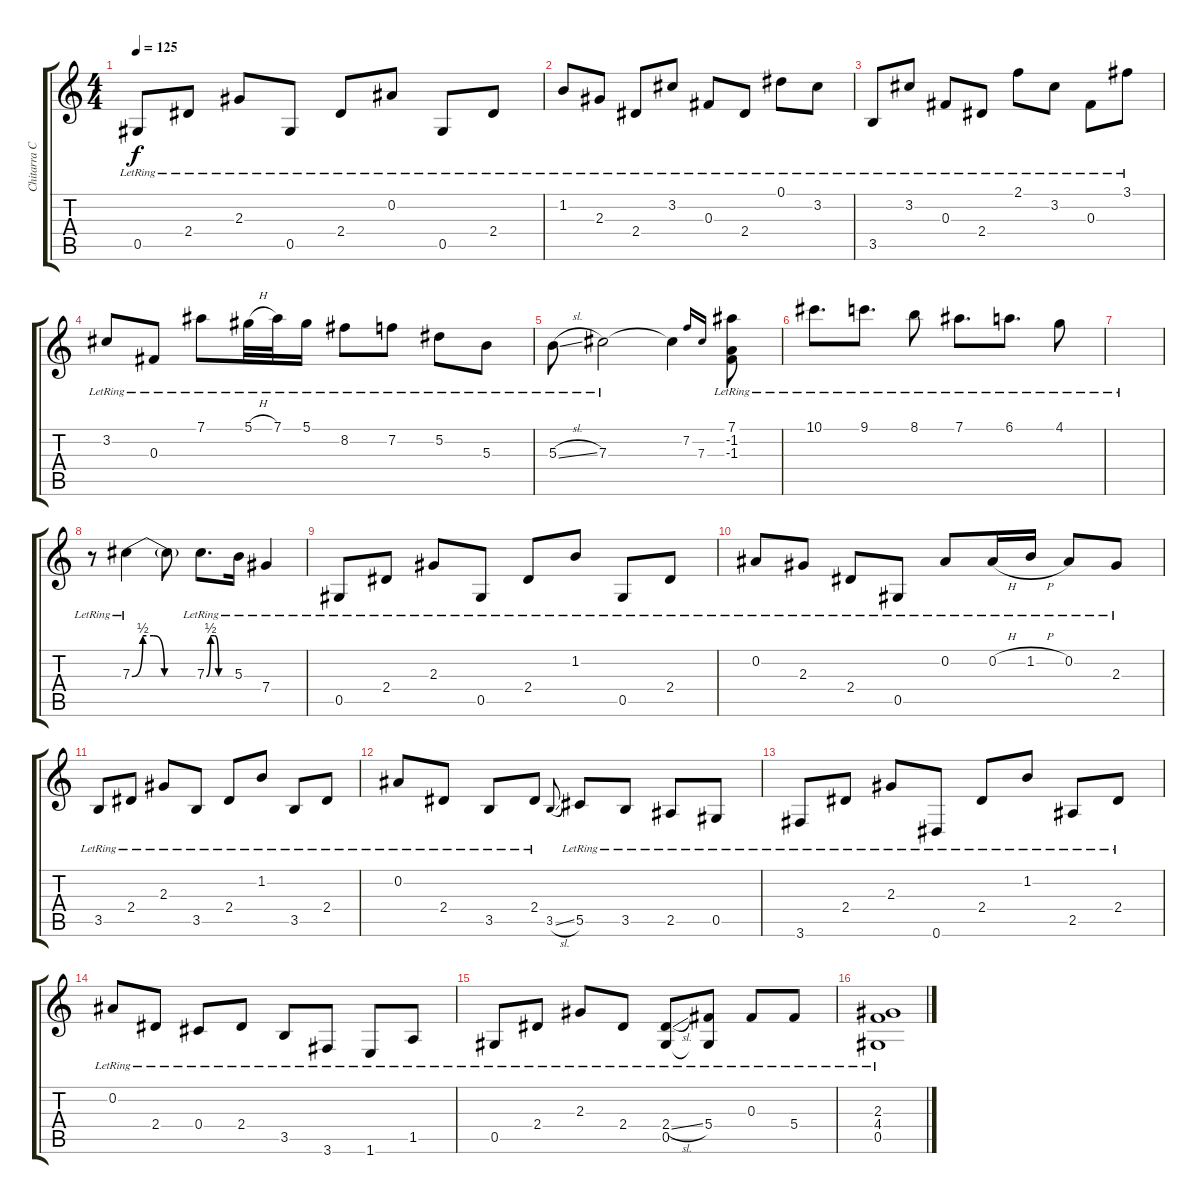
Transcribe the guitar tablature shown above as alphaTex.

\track ("Chitarra Classica" "Chitarra C") {instrument acousticguitarsteel}
\staff {score tabs}
\tuning (Eb4 Bb3 Gb3 Db3 Ab2 Eb2) {hide}
\ts (4 4)
\tempo 125
\clef g2
\ks c
0.5{lr}.8{dy f} 2.4{lr}.8 2.3{lr}.8 0.5{lr}.8 2.4{lr}.8 0.2{lr}.8 0.5{lr}.8 2.4{lr}.8 |
1.2{lr}.8 2.3{lr}.8 2.4{lr}.8 3.2{lr}.8 0.3{lr}.8 2.4{lr}.8 0.1{lr}.8 3.2{lr}.8 |
3.5{lr}.8 3.2{lr}.8 0.3{lr}.8 2.4{lr}.8 2.1{lr}.8 3.2{lr}.8 0.3{lr}.8 3.1{lr}.8 |
3.2{lr}.8 0.3{lr}.8 7.1{lr}.8 5.1{h lr}.32 7.1{lr}.32 5.1{lr}.16 8.2{lr}.8 7.2{lr}.8 5.2{lr}.8 5.3{lr}.8 |
5.3{sl lr}.8 7.3{lr}.2 7.3{t}.4 7.2.16{gr onbeat} 7.3.16{gr onbeat} (7.1{lr} -1.2 -1.3).8 |
10.1{lr}.8{d} 9.1{lr}.8{d} 8.1{lr}.8 7.1{lr}.8{d} 6.1{lr}.8{d} 4.1{lr}.8 |
|
r.8 7.3{be (custom 0 0 10 2 20 2 30 0 60 0) lr}.4 7.3{t}.8 7.3{be (custom 0 0 10 2 20 2 30 0 60 0) lr}.8{d} 5.3{lr}.16 7.4{lr}.4 |
0.5{lr}.8 2.4{lr}.8 2.3{lr}.8 0.5{lr}.8 2.4{lr}.8 1.2{lr}.8 0.5{lr}.8 2.4{lr}.8 |
0.2{lr}.8 2.3{lr}.8 2.4{lr}.8 0.5{lr}.8 0.2{lr}.8 0.2{h lr}.16 1.2{h lr}.16 0.2{lr}.8 2.3{lr}.8 |
3.5{lr}.8 2.4{lr}.8 2.3{lr}.8 3.5{lr}.8 2.4{lr}.8 1.2{lr}.8 3.5{lr}.8 2.4{lr}.8 |
0.2{lr}.8 2.4{lr}.8 3.5{lr}.8 2.4{lr}.8 3.5{sl}.8{gr onbeat} 5.5{lr}.8 3.5{lr}.8 2.5{lr}.8 0.5{lr}.8 |
3.6{lr}.8 2.4{lr}.8 2.3{lr}.8 0.6{lr}.8 2.4{lr}.8 1.2{lr}.8 2.5{lr}.8 2.4{lr}.8 |
0.2{lr}.8 2.4{lr}.8 0.4{lr}.8 2.4{lr}.8 3.5{lr}.8 3.6{lr}.8 1.6{lr}.8 1.5{lr}.8 |
0.5{lr}.8 2.4{lr}.8 2.3{lr}.8 2.4{lr}.8 (2.4{sl lr} 0.5{lr}).8 (5.4{lr} 0.5{t}).8 0.3{lr}.8 5.4{lr}.8 |
(2.3{lr} 4.4{lr} 0.5{lr}).1
